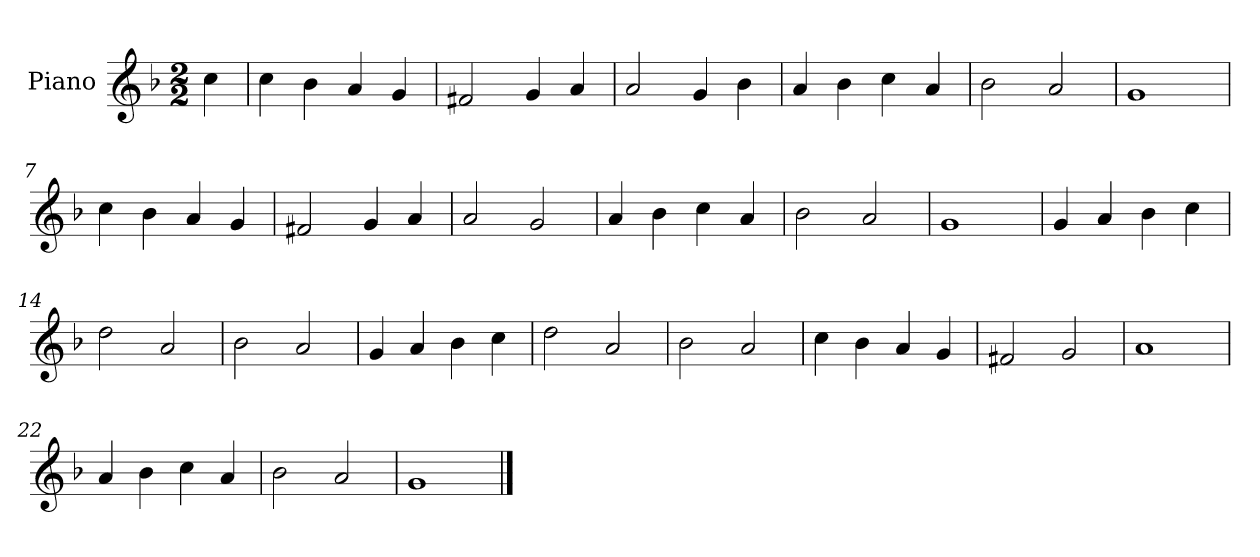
**kern
*part1
*staff1
*I"Piano
*I'Pno.
*clefG2
*k[b-]
*M2/2
=
4cc\
=1
4cc\
4b-\
4a/
4g/
=2
2f#X/
4g/
4a/
=3
2a/
4g/
4b-\
=4
4a/
4b-\
4cc\
4a/
=5
2b-\
2a/
=6
1g
=7
4cc\
4b-\
4a/
4g/
=8
2f#X/
4g/
4a/
=9
2a/
2g/
=10
4a/
4b-\
4cc\
4a/
=11
2b-\
2a/
=12
1g
=13
4g/
4a/
4b-\
4cc\
=14
2dd\
2a/
=15
2b-\
2a/
=16
4g/
4a/
4b-\
4cc\
=17
2dd\
2a/
=18
2b-\
2a/
=19
4cc\
4b-\
4a/
4g/
=20
2f#X/
2g/
=21
1a
=22
4a/
4b-\
4cc\
4a/
=23
2b-\
2a/
=24
1g
==
*-
